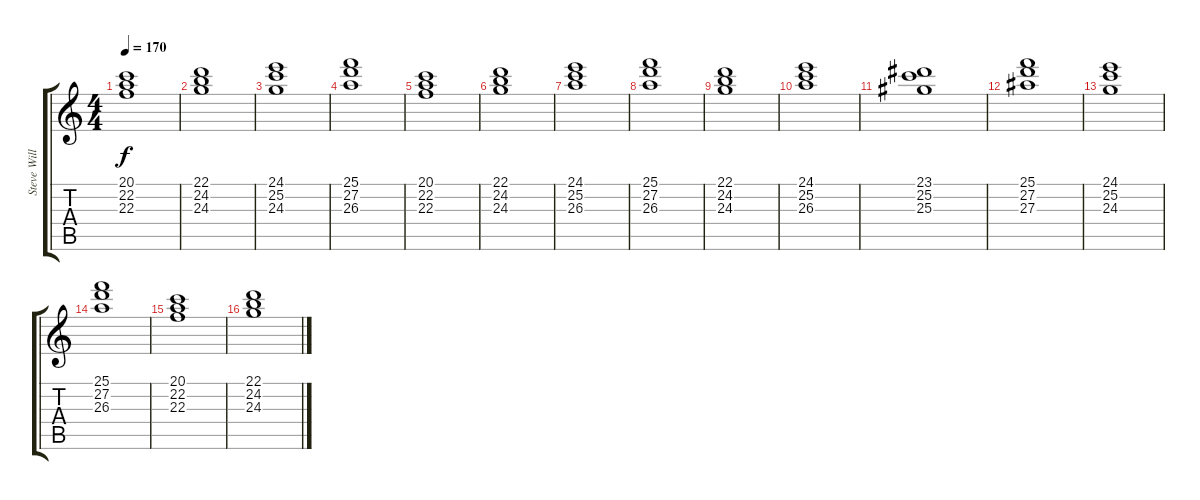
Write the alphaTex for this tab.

\track ("Steve Williams Acomp" "Steve Will") {instrument churchorgan}
\staff {score tabs}
\tuning (E4 B3 G3 D3 A2 E2) {hide}
\ts (4 4)
\tempo 170
\clef g2
\ks c
(20.1 22.2 22.3).1{dy f} |
(22.1 24.2 24.3).1 |
(24.1 25.2 24.3).1 |
(25.1 27.2 26.3).1 |
(20.1 22.2 22.3).1 |
(22.1 24.2 24.3).1 |
(24.1 25.2 26.3).1 |
(25.1 27.2 26.3).1 |
(22.1 24.2 24.3).1 |
(24.1 25.2 26.3).1 |
(23.1 25.2 25.3).1 |
(25.1 27.2 27.3).1 |
(24.1 25.2 24.3).1 |
(25.1 27.2 26.3).1 |
(20.1 22.2 22.3).1 |
(22.1 24.2 24.3).1
